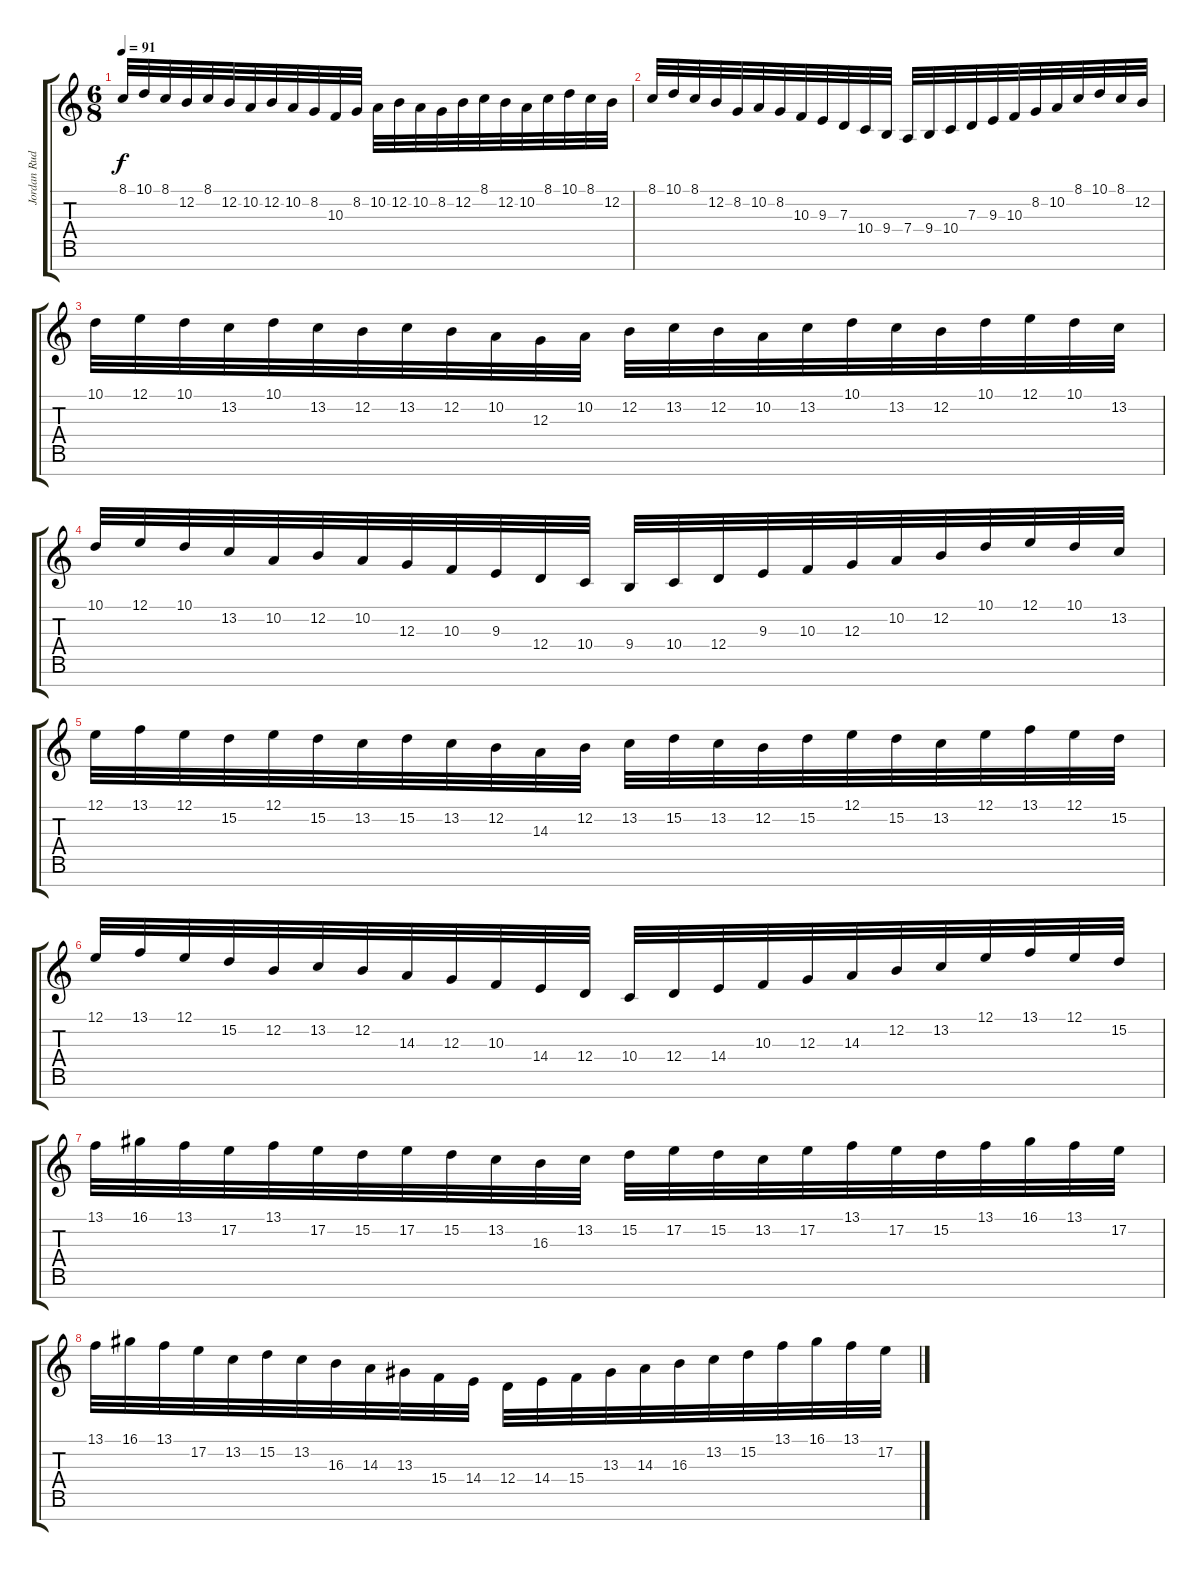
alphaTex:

\track ("Jordan Rudess - Keyboard" "Jordan Rud") {instrument lead2sawtooth}
\staff {score tabs}
\tuning (E4 B3 G3 D3 A2 E2 B1) {hide}
\ts (6 8)
\tempo 91
\clef g2
\ks aminor
8.1.32{dy f balance 0} 10.1.32 8.1.32 12.2.32 8.1.32 12.2.32 10.2.32 12.2.32 10.2.32 8.2.32 10.3.32 8.2.32 10.2.32 12.2.32 10.2.32 8.2.32 12.2.32 8.1.32 12.2.32 10.2.32 8.1.32 10.1.32 8.1.32 12.2.32 |
8.1.32 10.1.32 8.1.32 12.2.32 8.2.32 10.2.32 8.2.32 10.3.32 9.3.32 7.3.32 10.4.32 9.4.32 7.4.32 9.4.32 10.4.32 7.3.32 9.3.32 10.3.32 8.2.32 10.2.32 8.1.32 10.1.32 8.1.32 12.2.32 |
10.1.32 12.1.32 10.1.32 13.2.32 10.1.32 13.2.32 12.2.32 13.2.32 12.2.32 10.2.32 12.3.32 10.2.32 12.2.32 13.2.32 12.2.32 10.2.32 13.2.32 10.1.32 13.2.32 12.2.32 10.1.32 12.1.32 10.1.32 13.2.32 |
10.1.32 12.1.32 10.1.32 13.2.32 10.2.32 12.2.32 10.2.32 12.3.32 10.3.32 9.3.32 12.4.32 10.4.32 9.4.32 10.4.32 12.4.32 9.3.32 10.3.32 12.3.32 10.2.32 12.2.32 10.1.32 12.1.32 10.1.32 13.2.32 |
12.1.32 13.1.32 12.1.32 15.2.32 12.1.32 15.2.32 13.2.32 15.2.32 13.2.32 12.2.32 14.3.32 12.2.32 13.2.32 15.2.32 13.2.32 12.2.32 15.2.32 12.1.32 15.2.32 13.2.32 12.1.32 13.1.32 12.1.32 15.2.32 |
12.1.32 13.1.32 12.1.32 15.2.32 12.2.32 13.2.32 12.2.32 14.3.32 12.3.32 10.3.32 14.4.32 12.4.32 10.4.32 12.4.32 14.4.32 10.3.32 12.3.32 14.3.32 12.2.32 13.2.32 12.1.32 13.1.32 12.1.32 15.2.32 |
13.1.32 16.1.32 13.1.32 17.2.32 13.1.32 17.2.32 15.2.32 17.2.32 15.2.32 13.2.32 16.3.32 13.2.32 15.2.32 17.2.32 15.2.32 13.2.32 17.2.32 13.1.32 17.2.32 15.2.32 13.1.32 16.1.32 13.1.32 17.2.32 |
13.1.32 16.1.32 13.1.32 17.2.32 13.2.32 15.2.32 13.2.32 16.3.32 14.3.32 13.3.32 15.4.32 14.4.32 12.4.32 14.4.32 15.4.32 13.3.32 14.3.32 16.3.32 13.2.32 15.2.32 13.1.32 16.1.32 13.1.32 17.2.32
